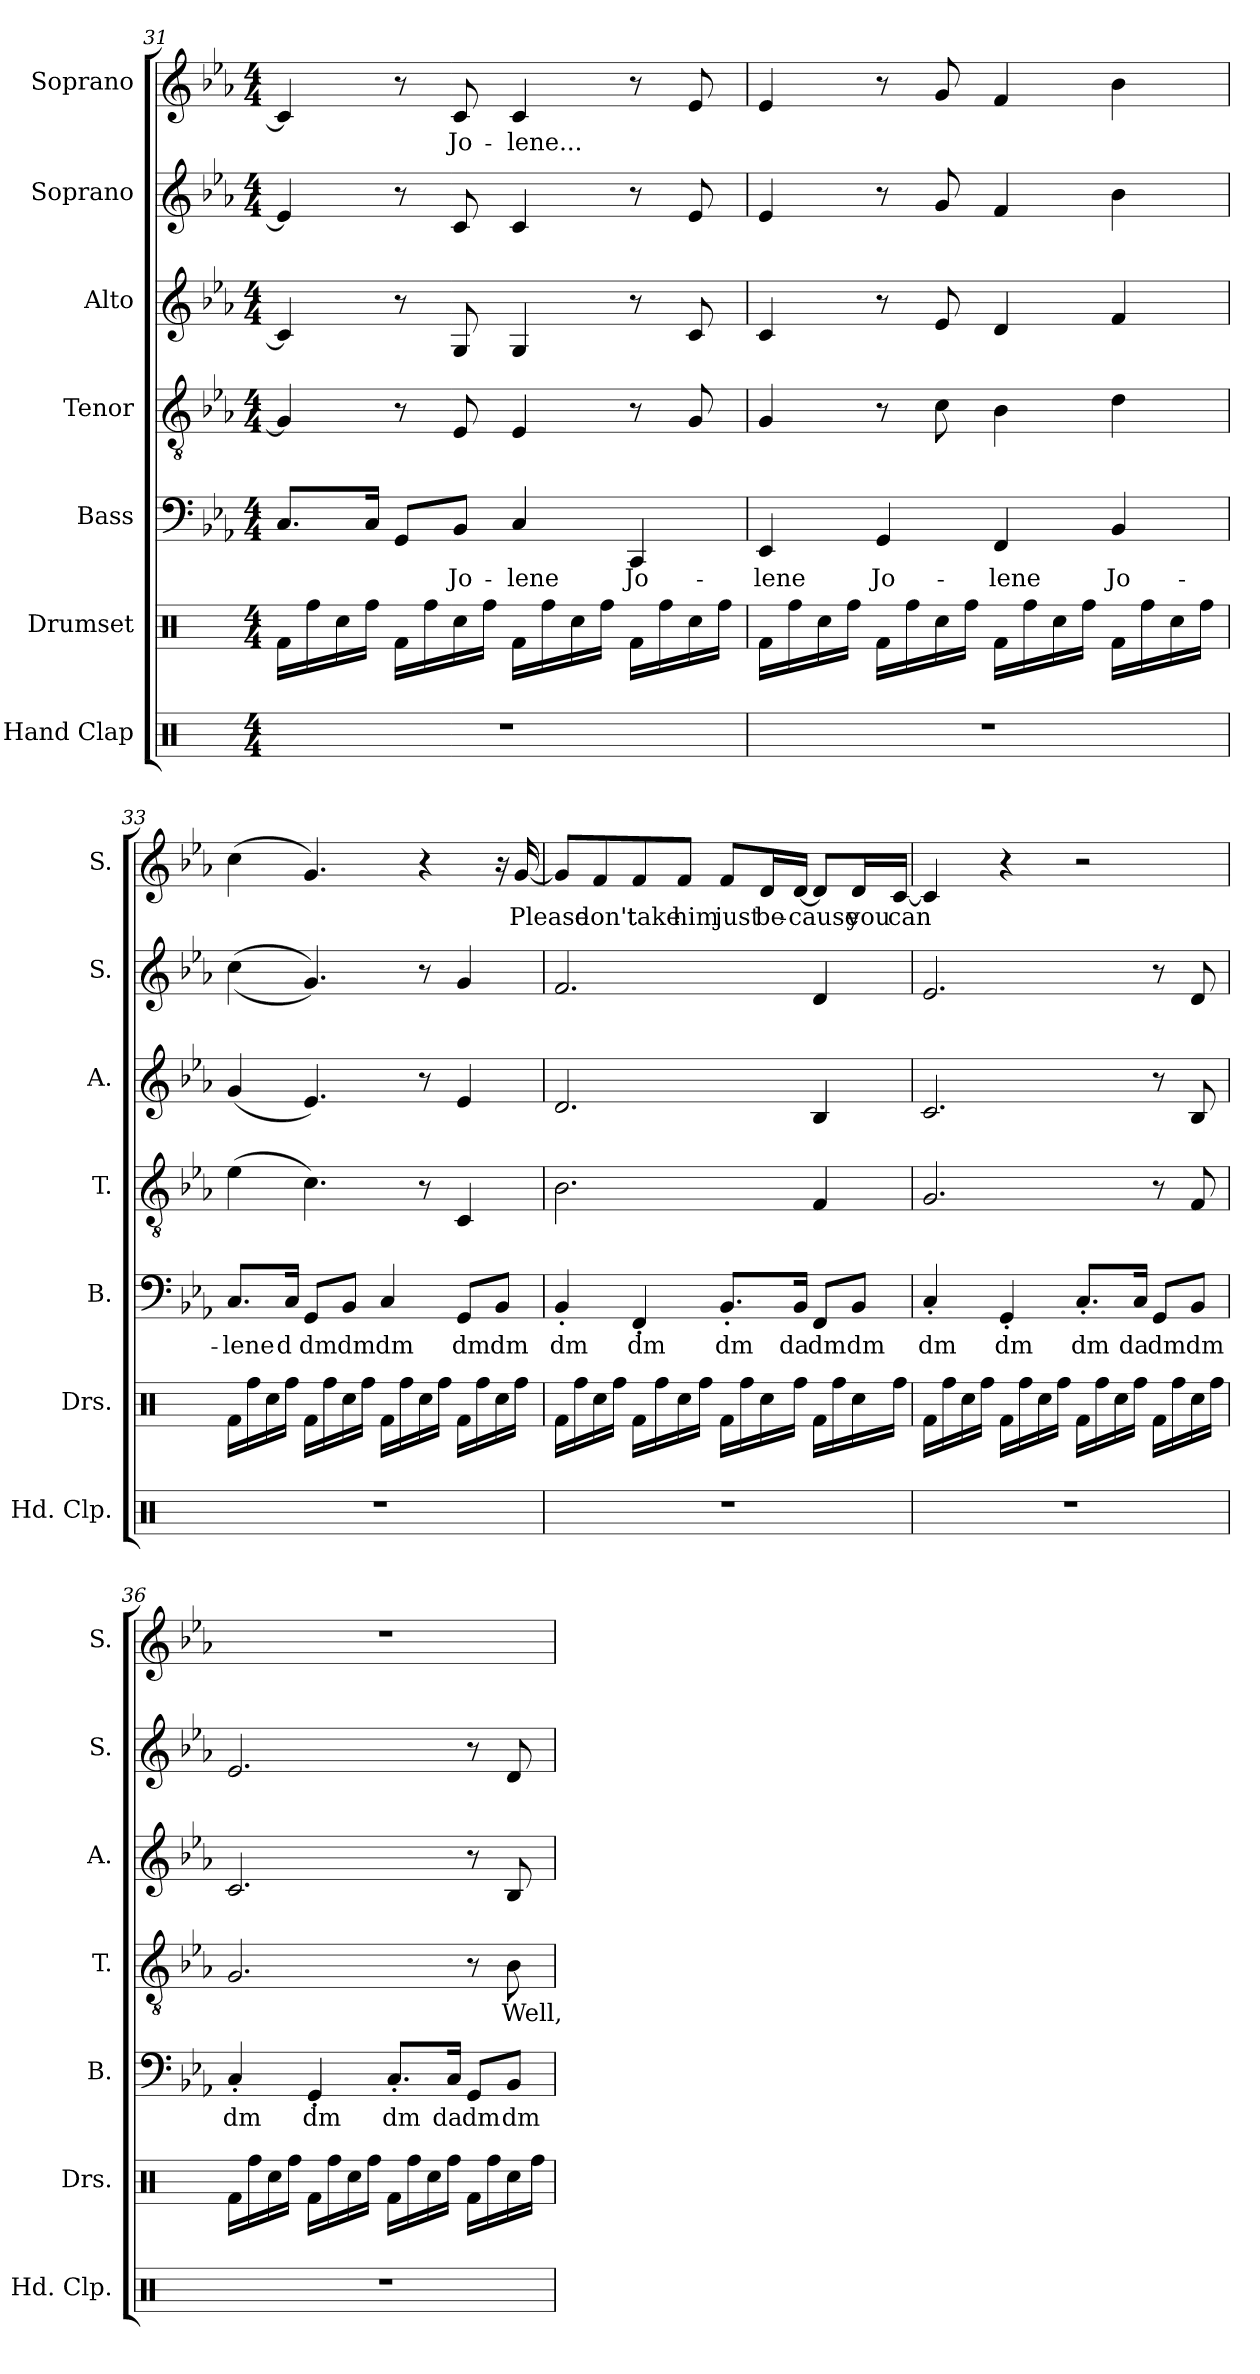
**kern	**kern	**kern	**text	**kern	**text	**kern	**kern	**kern	**text
*part7	*part6	*part5	*part5	*part4	*part4	*part3	*part2	*part1	*part1
*staff7	*staff6	*staff5	*staff5	*staff4	*staff4	*staff3	*staff2	*staff1	*staff1
*I"Hand Clap	*I"Drumset	*I"Bass	*	*I"Tenor	*	*I"Alto	*I"Soprano	*I"Soprano	*
*I'Hd. Clp.	*I'Drs.	*I'B.	*	*I'T.	*	*I'A.	*I'S.	*I'S.	*
!!LO:PB:g=z
*clefX	*clefX	*clefF4	*	*clefGv2	*	*clefG2	*clefG2	*clefG2	*
*k[]	*k[]	*k[b-e-a-]	*	*k[b-e-a-]	*	*k[b-e-a-]	*k[b-e-a-]	*k[b-e-a-]	*
*M4/4	*M4/4	*M4/4	*	*M4/4	*	*M4/4	*M4/4	*M4/4	*
=31	=31	=31	=31	=31	=31	=31	=31	=31	=31
1r	16Rf\LL	8.C/L	.	4G/]	.	4c/]	4e-/]	4c/]	.
.	16Rff\	.	.	.	.	.	.	.	.
.	16Rcc\	.	.	.	.	.	.	.	.
.	16Rff\JJ	16C/Jk	.	.	.	.	.	.	.
.	16Rf\LL	8GG/L	.	8r	.	8r	8r	8r	.
.	16Rff\	.	.	.	.	.	.	.	.
.	16Rcc\	8BB-/J	Jo-	8E-/	.	8G/	8c/	8c/	Jo-
.	16Rff\JJ	.	.	.	.	.	.	.	.
.	16Rf\LL	4C/	-lene	4E-/	.	4G/	4c/	4c/	-lene...
.	16Rff\	.	.	.	.	.	.	.	.
.	16Rcc\	.	.	.	.	.	.	.	.
.	16Rff\JJ	.	.	.	.	.	.	.	.
.	16Rf\LL	4CC/	Jo-	8r	.	8r	8r	8r	.
.	16Rff\	.	.	.	.	.	.	.	.
.	16Rcc\	.	.	8G/	.	8c/	8e-/	8e-/	.
.	16Rff\JJ	.	.	.	.	.	.	.	.
=32	=32	=32	=32	=32	=32	=32	=32	=32	=32
1r	16Rf\LL	4EE-/	-lene	4G/	.	4c/	4e-/	4e-/	.
.	16Rff\	.	.	.	.	.	.	.	.
.	16Rcc\	.	.	.	.	.	.	.	.
.	16Rff\JJ	.	.	.	.	.	.	.	.
.	16Rf\LL	4GG/	Jo-	8r	.	8r	8r	8r	.
.	16Rff\	.	.	.	.	.	.	.	.
.	16Rcc\	.	.	8c\	.	8e-/	8g/	8g/	.
.	16Rff\JJ	.	.	.	.	.	.	.	.
.	16Rf\LL	4FF/	-lene	4B-\	.	4d/	4f/	4f/	.
.	16Rff\	.	.	.	.	.	.	.	.
.	16Rcc\	.	.	.	.	.	.	.	.
.	16Rff\JJ	.	.	.	.	.	.	.	.
.	16Rf\LL	4BB-/	Jo-	4d\	.	4f/	4b-\	4b-\	.
.	16Rff\	.	.	.	.	.	.	.	.
.	16Rcc\	.	.	.	.	.	.	.	.
.	16Rff\JJ	.	.	.	.	.	.	.	.
!!LO:LB:g=z
=33	=33	=33	=33	=33	=33	=33	=33	=33	=33
1r	16Rf\LL	8.C/L	-lene	(4e-\	.	(4g/	((4cc\	(4cc\	.
.	16Rff\	.	.	.	.	.	.	.	.
.	16Rcc\	.	.	.	.	.	.	.	.
.	16Rff\JJ	16C/Jk	d	.	.	.	.	.	.
.	16Rf\LL	8GG/L	dm	4.c\)	.	4.e-/)	4.g/))	4.g/)	.
.	16Rff\	.	.	.	.	.	.	.	.
.	16Rcc\	8BB-/J	dm	.	.	.	.	.	.
.	16Rff\JJ	.	.	.	.	.	.	.	.
.	16Rf\LL	4C/	dm	.	.	.	.	.	.
.	16Rff\	.	.	.	.	.	.	.	.
.	16Rcc\	.	.	8r	.	8r	8r	4r	.
.	16Rff\JJ	.	.	.	.	.	.	.	.
.	16Rf\LL	8GG/L	dm	4C/	.	4e-/	4g/	.	.
.	16Rff\	.	.	.	.	.	.	.	.
.	16Rcc\	8BB-/J	dm	.	.	.	.	16r	.
.	16Rff\JJ	.	.	.	.	.	.	[16g/	Please
=34	=34	=34	=34	=34	=34	=34	=34	=34	=34
1r	16Rf\LL	4BB-'/	dm	2.B-\	.	2.d/	2.f/	8g/L]	.
.	16Rff\	.	.	.	.	.	.	.	.
.	16Rcc\	.	.	.	.	.	.	8f/	don't
.	16Rff\JJ	.	.	.	.	.	.	.	.
.	16Rf\LL	4FF'/	dm	.	.	.	.	8f/	take
.	16Rff\	.	.	.	.	.	.	.	.
.	16Rcc\	.	.	.	.	.	.	8f/J	him
.	16Rff\JJ	.	.	.	.	.	.	.	.
.	16Rf\LL	8.BB-'/L	dm	.	.	.	.	8f/L	just
.	16Rff\	.	.	.	.	.	.	.	.
.	16Rcc\	.	.	.	.	.	.	16d/L	be-
.	16Rff\JJ	16BB-/Jk	da	.	.	.	.	[16d/JJ	-cause
.	16Rf\LL	8FF/L	dm	4F/	.	4B-/	4d/	8d/L]	.
.	16Rff\	.	.	.	.	.	.	.	.
.	16Rcc\	8BB-/J	dm	.	.	.	.	16d/L	you
.	16Rff\JJ	.	.	.	.	.	.	[16c/JJ	can
!!LO:PB:g=z
=35	=35	=35	=35	=35	=35	=35	=35	=35	=35
1r	16Rf\LL	4C'/	dm	2.G/	.	2.c/	2.e-/	4c/]	.
.	16Rff\	.	.	.	.	.	.	.	.
.	16Rcc\	.	.	.	.	.	.	.	.
.	16Rff\JJ	.	.	.	.	.	.	.	.
.	16Rf\LL	4GG'/	dm	.	.	.	.	4r	.
.	16Rff\	.	.	.	.	.	.	.	.
.	16Rcc\	.	.	.	.	.	.	.	.
.	16Rff\JJ	.	.	.	.	.	.	.	.
.	16Rf\LL	8.C'/L	dm	.	.	.	.	2r	.
.	16Rff\	.	.	.	.	.	.	.	.
.	16Rcc\	.	.	.	.	.	.	.	.
.	16Rff\JJ	16C/Jk	da	.	.	.	.	.	.
.	16Rf\LL	8GG/L	dm	8r	.	8r	8r	.	.
.	16Rff\	.	.	.	.	.	.	.	.
.	16Rcc\	8BB-/J	dm	8F/	.	8B-/	8d/	.	.
.	16Rff\JJ	.	.	.	.	.	.	.	.
=36	=36	=36	=36	=36	=36	=36	=36	=36	=36
1r	16Rf\LL	4C'/	dm	2.G/	.	2.c/	2.e-/	1r	.
.	16Rff\	.	.	.	.	.	.	.	.
.	16Rcc\	.	.	.	.	.	.	.	.
.	16Rff\JJ	.	.	.	.	.	.	.	.
.	16Rf\LL	4GG'/	dm	.	.	.	.	.	.
.	16Rff\	.	.	.	.	.	.	.	.
.	16Rcc\	.	.	.	.	.	.	.	.
.	16Rff\JJ	.	.	.	.	.	.	.	.
.	16Rf\LL	8.C'/L	dm	.	.	.	.	.	.
.	16Rff\	.	.	.	.	.	.	.	.
.	16Rcc\	.	.	.	.	.	.	.	.
.	16Rff\JJ	16C/Jk	da	.	.	.	.	.	.
.	16Rf\LL	8GG/L	dm	8r	.	8r	8r	.	.
.	16Rff\	.	.	.	.	.	.	.	.
.	16Rcc\	8BB-/J	dm	8B-\	Well,	8B-/	8d/	.	.
.	16Rff\JJ	.	.	.	.	.	.	.	.
=	=	=	=	=	=	=	=	=	=
*-	*-	*-	*-	*-	*-	*-	*-	*-	*-
